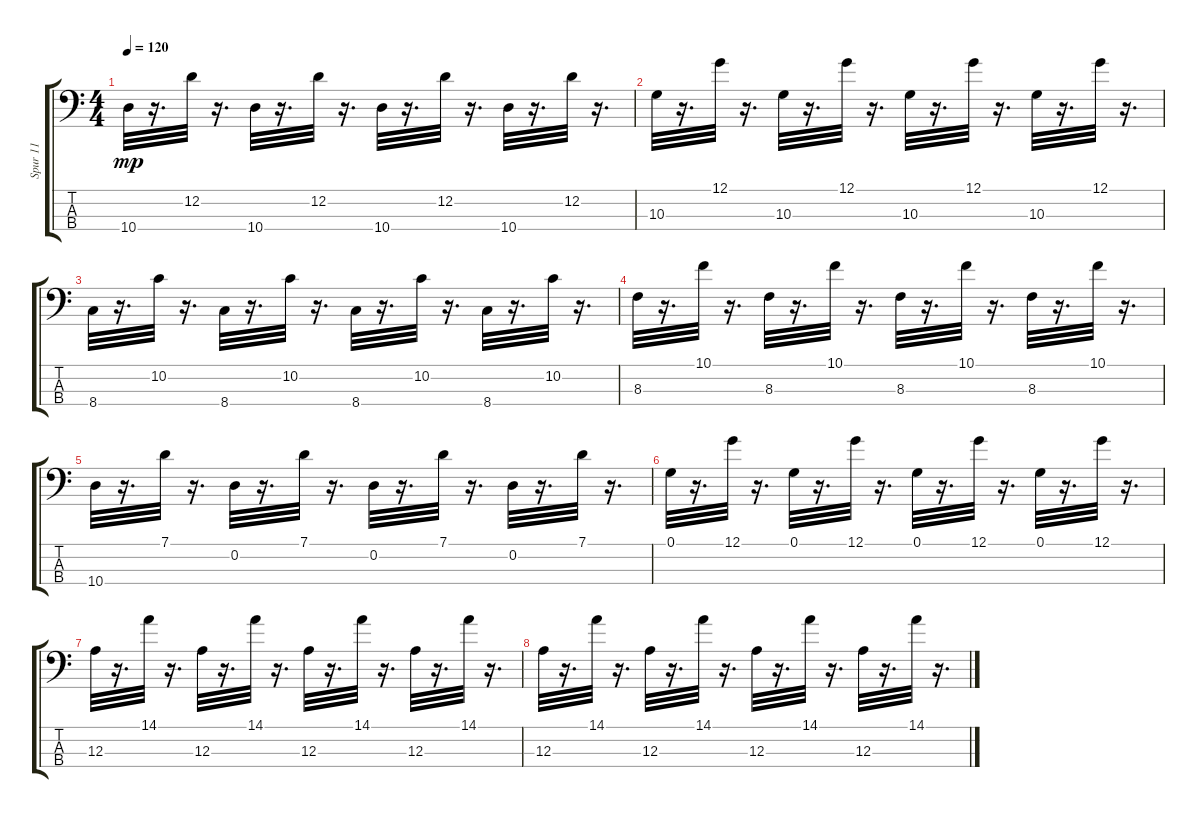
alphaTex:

\track ("Spur 11" "Spur 11") {instrument fretlessbass}
\staff {score tabs}
\tuning (G2 D2 A1 E1) {hide}
\ts (4 4)
\tempo 120
\clef f4
\ks c
10.4.32{dy mp} r.16{d} 12.2.32 r.16{d} 10.4.32 r.16{d} 12.2.32 r.16{d} 10.4.32 r.16{d} 12.2.32 r.16{d} 10.4.32 r.16{d} 12.2.32 r.16{d} |
10.3.32 r.16{d} 12.1.32 r.16{d} 10.3.32 r.16{d} 12.1.32 r.16{d} 10.3.32 r.16{d} 12.1.32 r.16{d} 10.3.32 r.16{d} 12.1.32 r.16{d} |
8.4.32 r.16{d} 10.2.32 r.16{d} 8.4.32 r.16{d} 10.2.32 r.16{d} 8.4.32 r.16{d} 10.2.32 r.16{d} 8.4.32 r.16{d} 10.2.32 r.16{d} |
8.3.32 r.16{d} 10.1.32 r.16{d} 8.3.32 r.16{d} 10.1.32 r.16{d} 8.3.32 r.16{d} 10.1.32 r.16{d} 8.3.32 r.16{d} 10.1.32 r.16{d} |
10.4.32 r.16{d} 7.1.32 r.16{d} 0.2.32 r.16{d} 7.1.32 r.16{d} 0.2.32 r.16{d} 7.1.32 r.16{d} 0.2.32 r.16{d} 7.1.32 r.16{d} |
0.1.32 r.16{d} 12.1.32 r.16{d} 0.1.32 r.16{d} 12.1.32 r.16{d} 0.1.32 r.16{d} 12.1.32 r.16{d} 0.1.32 r.16{d} 12.1.32 r.16{d} |
12.3.32 r.16{d} 14.1.32 r.16{d} 12.3.32 r.16{d} 14.1.32 r.16{d} 12.3.32 r.16{d} 14.1.32 r.16{d} 12.3.32 r.16{d} 14.1.32 r.16{d} |
12.3.32 r.16{d} 14.1.32 r.16{d} 12.3.32 r.16{d} 14.1.32 r.16{d} 12.3.32 r.16{d} 14.1.32 r.16{d} 12.3.32 r.16{d} 14.1.32 r.16{d}
